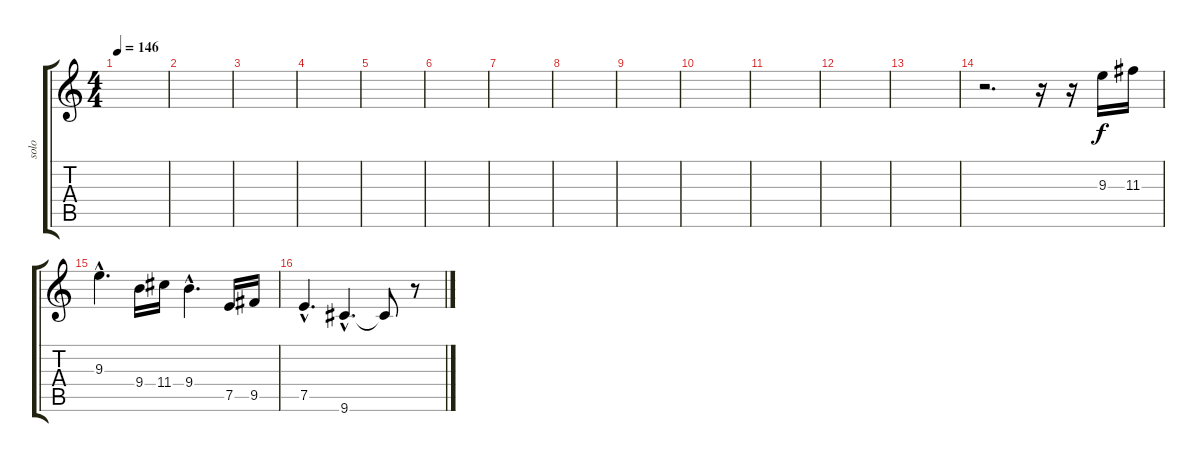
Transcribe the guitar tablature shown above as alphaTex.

\track ("solo" "solo") {instrument overdrivenguitar}
\staff {score tabs}
\tuning (E4 B3 G3 D3 A2 E2) {hide}
\ts (4 4)
\tempo 146
\clef g2
\ks c
|
|
|
|
|
|
|
|
|
|
|
|
|
r.2{d} r.16 r.16 9.3.16 11.3.16 |
9.3{hac}.4{d} 9.4.16 11.4.16 9.4{hac}.4{d} 7.5.16 9.5.16 |
7.5{hac}.4{d} 9.6{hac}.4{d} 9.6{t}.8 r.8
